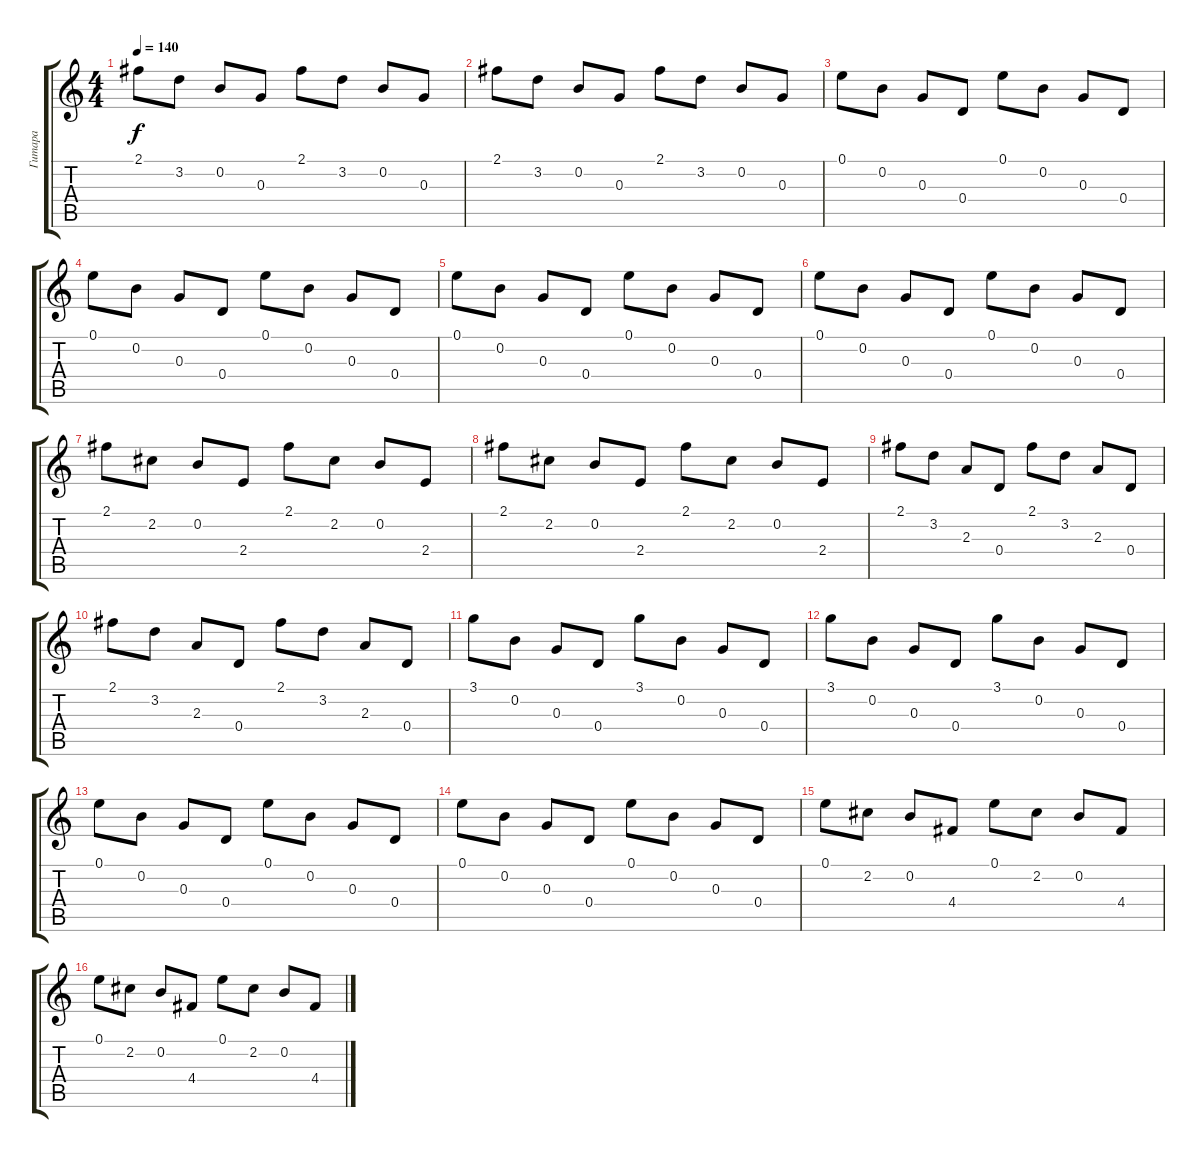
\track ("Гитара" "Гитара") {instrument electricguitarjazz}
\staff {score tabs}
\tuning (E4 B3 G3 D3 A2 E2) {hide}
\ts (4 4)
\tempo 140
\clef g2
\ks c
2.1.8{dy f} 3.2.8 0.2.8 0.3.8 2.1.8 3.2.8 0.2.8 0.3.8 |
2.1.8 3.2.8 0.2.8 0.3.8 2.1.8 3.2.8 0.2.8 0.3.8 |
0.1.8 0.2.8 0.3.8 0.4.8 0.1.8 0.2.8 0.3.8 0.4.8 |
0.1.8 0.2.8 0.3.8 0.4.8 0.1.8 0.2.8 0.3.8 0.4.8 |
0.1.8 0.2.8 0.3.8 0.4.8 0.1.8 0.2.8 0.3.8 0.4.8 |
0.1.8 0.2.8 0.3.8 0.4.8 0.1.8 0.2.8 0.3.8 0.4.8 |
2.1.8 2.2.8 0.2.8 2.4.8 2.1.8 2.2.8 0.2.8 2.4.8 |
2.1.8 2.2.8 0.2.8 2.4.8 2.1.8 2.2.8 0.2.8 2.4.8 |
2.1.8 3.2.8 2.3.8 0.4.8 2.1.8 3.2.8 2.3.8 0.4.8 |
2.1.8 3.2.8 2.3.8 0.4.8 2.1.8 3.2.8 2.3.8 0.4.8 |
3.1.8 0.2.8 0.3.8 0.4.8 3.1.8 0.2.8 0.3.8 0.4.8 |
3.1.8 0.2.8 0.3.8 0.4.8 3.1.8 0.2.8 0.3.8 0.4.8 |
0.1.8 0.2.8 0.3.8 0.4.8 0.1.8 0.2.8 0.3.8 0.4.8 |
0.1.8 0.2.8 0.3.8 0.4.8 0.1.8 0.2.8 0.3.8 0.4.8 |
0.1.8 2.2.8 0.2.8 4.4.8 0.1.8 2.2.8 0.2.8 4.4.8 |
0.1.8 2.2.8 0.2.8 4.4.8 0.1.8 2.2.8 0.2.8 4.4.8
